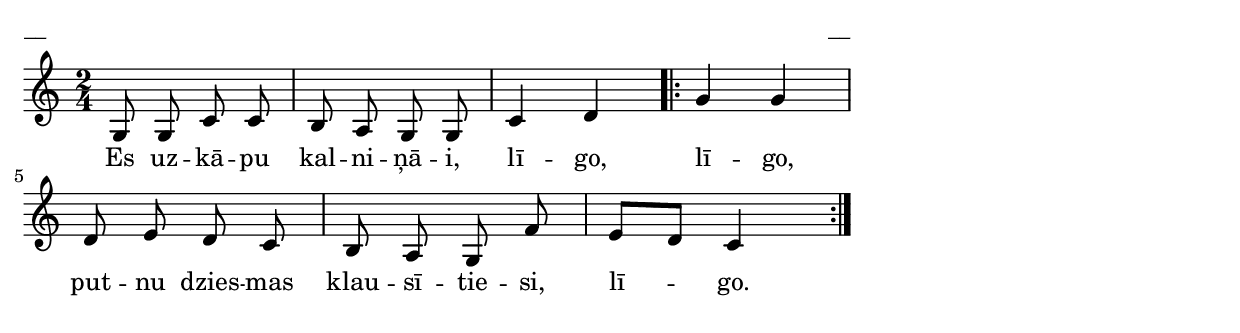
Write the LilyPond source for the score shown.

\version "2.13.16"
%\header {
%    title = "Es uzkāpu kalniņāi"
%}
\paper {
line-width = 14\cm
left-margin = 0.4\cm
between-system-padding = 0.1\cm
between-system-space = 0.1\cm
}
\layout {
indent = #0
ragged-last = ##f
}

voiceA = \relative c' {
\clef "treble"
\key c \major
\time 2/4
g8 g c c |
b8 a g g |
c4 d |
\repeat volta 2 {
g4 g |
d8 e d c |
b8 a g f' |
e8[ d] c4 |
}
}

lyricA = \lyricmode {
Es uz -- kā -- pu kal -- ni -- ņā -- i, lī -- go, lī -- go, put -- nu dzies -- mas klau -- sī -- tie -- si, lī -- go.
} 

fullScore = <<
\new Staff {
<<
\new Voice = "voiceA" { \oneVoice \autoBeamOff \voiceA }
\lyricsto "voiceA" \new Lyrics \lyricA
>>
}
>>

\score {
\fullScore
\header { piece = "__" opus = "__" }
}
\markup { \with-color #(x11-color 'white) \sans \smaller "__" }
\score {
\unfoldRepeats
\fullScore
\midi {
\context { \Staff \remove "Staff_performer" }
\context { \Voice \consists "Staff_performer" }
}
}


